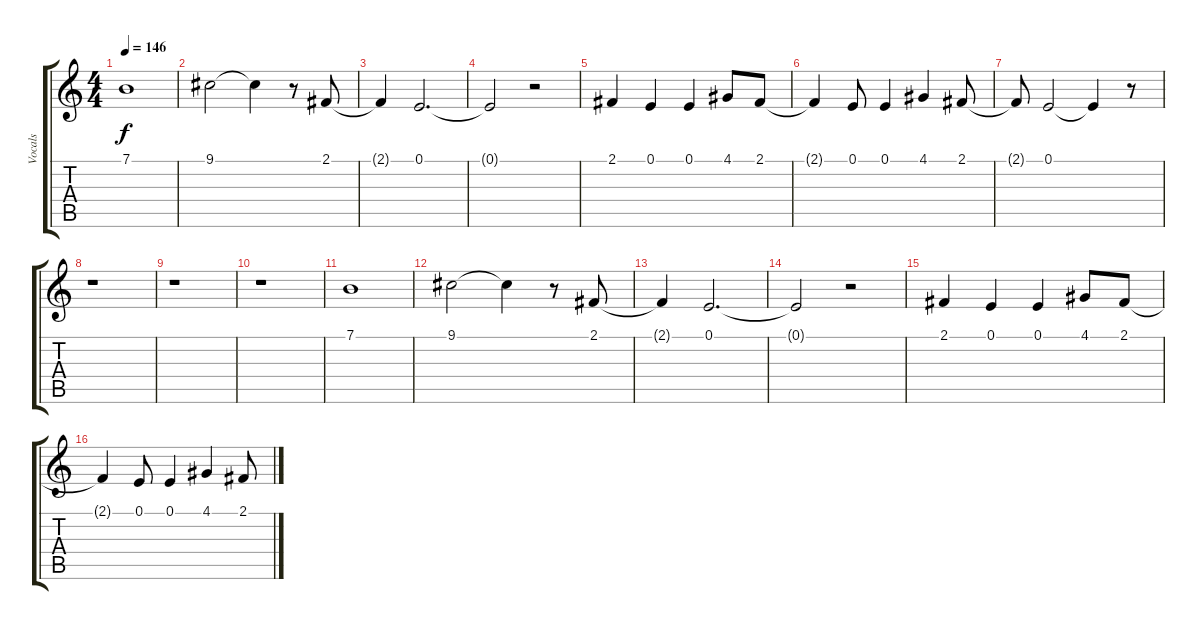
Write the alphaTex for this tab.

\track ("Vocals" "Vocals") {instrument synthvoice}
\staff {score tabs}
\tuning (E4 B3 G3 D3 A2 E2) {hide}
\ts (4 4)
\tempo 146
\clef g2
\ks c
7.1.1{dy f instrument synthvoice} |
9.1.2 9.1{t}.4 r.8 2.1.8 |
2.1{t}.4 0.1.2{d} |
0.1{t}.2 r.2 |
2.1.4 0.1.4 0.1.4 4.1.8 2.1.8 |
2.1{t}.4 0.1.8 0.1.4 4.1.4 2.1.8 |
2.1{t}.8 0.1.2 0.1{t}.4 r.8 |
r.1 |
r.1 |
r.1 |
7.1.1 |
9.1.2 9.1{t}.4 r.8 2.1.8 |
2.1{t}.4 0.1.2{d} |
0.1{t}.2 r.2 |
2.1.4 0.1.4 0.1.4 4.1.8 2.1.8 |
2.1{t}.4 0.1.8 0.1.4 4.1.4 2.1.8
